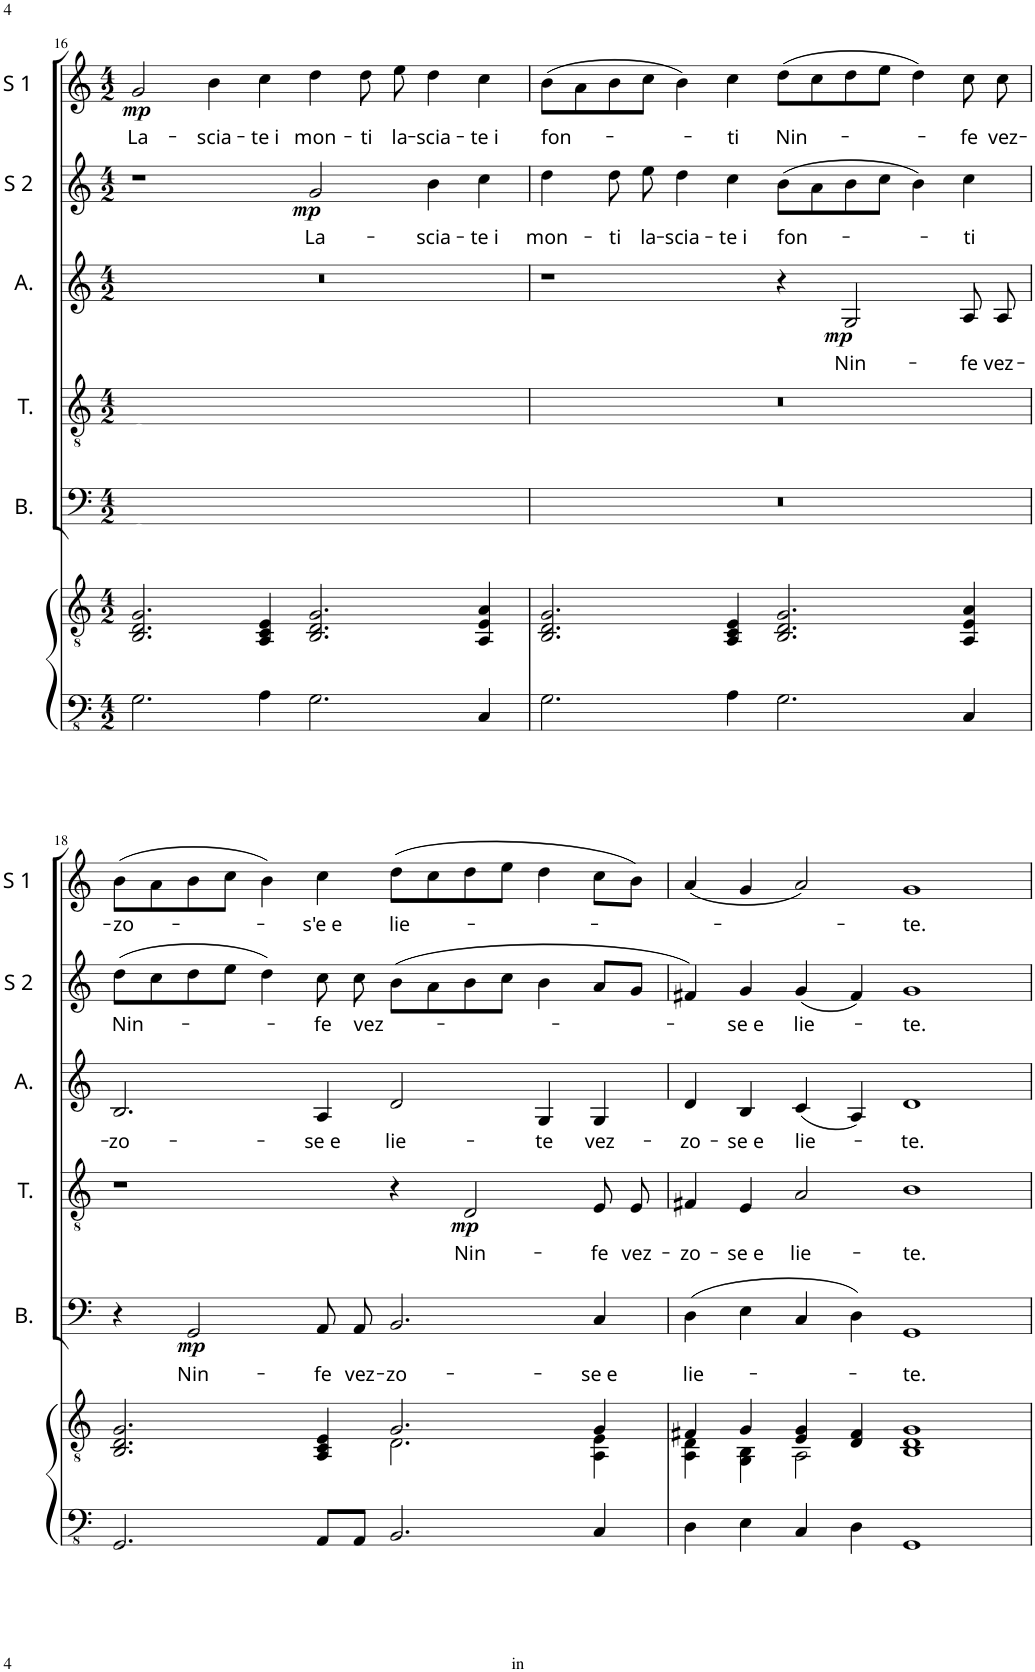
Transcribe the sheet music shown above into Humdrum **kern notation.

**kern	**kern	**kern	**text	**dynam	**kern	**text	**dynam	**kern	**text	**dynam	**kern	**text	**dynam	**kern	**text	**dynam
*part6	*part6	*part5	*part5	*part5	*part4	*part4	*part4	*part3	*part3	*part3	*part2	*part2	*part2	*part1	*part1	*part1
*staff7	*staff6	*staff5	*staff5	*staff5	*staff4	*staff4	*staff4	*staff3	*staff3	*staff3	*staff2	*staff2	*staff2	*staff1	*staff1	*staff1
*I"Piano	*	*I"B.	*	*	*I"T.	*	*	*I"A.	*	*	*I"S 2	*	*	*I"S 1	*	*
*I'Pno	*	*I'B.	*	*	*I'T.	*	*	*I'A.	*	*	*I'S 2	*	*	*I'S 1	*	*
!!LO:PB:g=z
*clefFv4	*clefGv2	*clefF4	*	*	*clefGv2	*	*	*clefG2	*	*	*clefG2	*	*	*clefG2	*	*
*k[]	*k[]	*k[]	*	*	*k[]	*	*	*k[]	*	*	*k[]	*	*	*k[]	*	*
*M4/2	*M4/2	*M4/2	*	*	*M4/2	*	*	*M4/2	*	*	*M4/2	*	*	*M4/2	*	*
=16	=16	=16	=16	=16	=16	=16	=16	=16	=16	=16	=16	=16	=16	=16	=16	=16
!	!	!	!	!	!	!	!	!	!	!	!	!	!	!	!LO:LY:b	!LO:DY:b
2.GG\	2.BB/ 2.D/ 2.G/	0FF!i	.	.	0D!i	.	.	0r	.	.	1r	.	.	2g/	La-	mp
!	!	!	!	!	!	!	!	!	!	!	!	!	!	!	!LO:LY:b	!
.	.	.	.	.	.	.	.	.	.	.	.	.	.	4b\	-scia-	.
!	!	!	!	!	!	!	!	!	!	!	!	!	!	!	!LO:LY:b	!
4AA\	4AA/ 4C/ 4E/	.	.	.	.	.	.	.	.	.	.	.	.	4cc\	-te i	.
!	!	!	!	!	!	!	!	!	!	!	!	!LO:LY:b	!LO:DY:b	!	!LO:LY:b	!
2.GG\	2.BB/ 2.D/ 2.G/	.	.	.	.	.	.	.	.	.	2g/	La-	mp	4dd\	mon-	.
!	!	!	!	!	!	!	!	!	!	!	!	!	!	!	!LO:LY:b	!
.	.	.	.	.	.	.	.	.	.	.	.	.	.	8dd\	-ti	.
!	!	!	!	!	!	!	!	!	!	!	!	!	!	!	!LO:LY:b	!
.	.	.	.	.	.	.	.	.	.	.	.	.	.	8ee\	la-	.
!	!	!	!	!	!	!	!	!	!	!	!	!LO:LY:b	!	!	!LO:LY:b	!
.	.	.	.	.	.	.	.	.	.	.	4b\	-scia-	.	4dd\	-scia-	.
!	!	!	!	!	!	!	!	!	!	!	!	!LO:LY:b	!	!	!LO:LY:b	!
4CC/	4AA/ 4E/ 4A/	.	.	.	.	.	.	.	.	.	4cc\	-te i	.	4cc\	-te i	.
=17	=17	=17	=17	=17	=17	=17	=17	=17	=17	=17	=17	=17	=17	=17	=17	=17
!	!	!	!	!	!	!	!	!	!	!	!	!LO:LY:b	!	!	!LO:LY:b	!
2.GG\	2.BB/ 2.D/ 2.G/	0r	.	.	0r	.	.	1r	.	.	4dd\	mon-	.	(8b\L	fon-	.
.	.	.	.	.	.	.	.	.	.	.	.	.	.	8a\	.	.
!	!	!	!	!	!	!	!	!	!	!	!	!LO:LY:b	!	!	!	!
.	.	.	.	.	.	.	.	.	.	.	8dd\	-ti	.	8b\	.	.
!	!	!	!	!	!	!	!	!	!	!	!	!LO:LY:b	!	!	!	!
.	.	.	.	.	.	.	.	.	.	.	8ee\	la-	.	8cc\J	.	.
!	!	!	!	!	!	!	!	!	!	!	!	!LO:LY:b	!	!	!	!
.	.	.	.	.	.	.	.	.	.	.	4dd\	-scia-	.	4b\)	.	.
!	!	!	!	!	!	!	!	!	!	!	!	!LO:LY:b	!	!	!LO:LY:b	!
4AA\	4AA/ 4C/ 4E/	.	.	.	.	.	.	.	.	.	4cc\	-te i	.	4cc\	-ti	.
!	!	!	!	!	!	!	!	!	!	!	!	!LO:LY:b	!	!	!LO:LY:b	!
2.GG\	2.BB/ 2.D/ 2.G/	.	.	.	.	.	.	4r	.	.	(8b\L	fon-	.	(8dd\L	Nin-	.
.	.	.	.	.	.	.	.	.	.	.	8a\	.	.	8cc\	.	.
!	!	!	!	!	!	!	!	!	!LO:LY:b	!LO:DY:b	!	!	!	!	!	!
.	.	.	.	.	.	.	.	2G/	Nin-	mp	8b\	.	.	8dd\	.	.
.	.	.	.	.	.	.	.	.	.	.	8cc\J	.	.	8ee\J	.	.
.	.	.	.	.	.	.	.	.	.	.	4b\)	.	.	4dd\)	.	.
!	!	!	!	!	!	!	!	!	!LO:LY:b	!	!	!LO:LY:b	!	!	!LO:LY:b	!
4CC/	4AA/ 4E/ 4A/	.	.	.	.	.	.	8A/L	-fe	.	4cc\	-ti	.	8cc\	-fe	.
!	!	!	!	!	!	!	!	!	!LO:LY:b	!	!	!	!	!	!LO:LY:b	!
.	.	.	.	.	.	.	.	8A/J	vez-	.	.	.	.	8cc\	vez-	.
!!LO:LB:g=z
=18	=18	=18	=18	=18	=18	=18	=18	=18	=18	=18	=18	=18	=18	=18	=18	=18
*	*^	*	*	*	*	*	*	*	*	*	*	*	*	*	*	*
!	!	!	!	!	!	!	!	!	!	!LO:LY:b	!	!	!LO:LY:b	!	!	!LO:LY:b	!
2.GGG/	2.BB/ 2.D/ 2.G/	1ryy	4r	.	.	1r	.	.	2.B/	-zo-	.	(8dd\L	Nin-	.	(8b\L	-zo-	.
.	.	.	.	.	.	.	.	.	.	.	.	8cc\	.	.	8a\	.	.
!	!	!	!	!LO:LY:b	!LO:DY:b	!	!	!	!	!	!	!	!	!	!	!	!
.	.	.	2GG/	Nin-	mp	.	.	.	.	.	.	8dd\	.	.	8b\	.	.
.	.	.	.	.	.	.	.	.	.	.	.	8ee\J	.	.	8cc\J	.	.
.	.	.	.	.	.	.	.	.	.	.	.	4dd\)	.	.	4b\)	.	.
!	!	!	!	!LO:LY:b	!	!	!	!	!	!LO:LY:b	!	!	!LO:LY:b	!	!	!LO:LY:b	!
8AAA/L	4AA/ 4C/ 4E/	.	8AA/L	-fe	.	.	.	.	4A/	-se e	.	8cc\	-fe	.	4cc\	-s'e e	.
!	!	!	!	!LO:LY:b	!	!	!	!	!	!	!	!	!LO:LY:b	!	!	!	!
8AAA/J	.	.	8AA/J	vez-	.	.	.	.	.	.	.	8cc\	vez-	.	.	.	.
!	!	!	!	!LO:LY:b	!	!	!	!	!	!LO:LY:b	!	!	!	!	!	!LO:LY:b	!
2.BBB/	2.G/	2.D\	2.BB/	-zo-	.	4r	.	.	2d/	lie-	.	(8b\L	.	.	(8dd\L	lie-	.
.	.	.	.	.	.	.	.	.	.	.	.	8a\	.	.	8cc\	.	.
!	!	!	!	!	!	!	!LO:LY:b	!LO:DY:b	!	!	!	!	!	!	!	!	!
.	.	.	.	.	.	2D/	Nin-	mp	.	.	.	8b\	.	.	8dd\	.	.
.	.	.	.	.	.	.	.	.	.	.	.	8cc\J	.	.	8ee\J	.	.
!	!	!	!	!	!	!	!	!	!	!LO:LY:b	!	!	!	!	!	!	!
.	.	.	.	.	.	.	.	.	4G/	-te	.	4b\	.	.	4dd\	.	.
!	!	!	!	!LO:LY:b	!	!	!LO:LY:b	!	!	!LO:LY:b	!	!	!	!	!	!	!
4CC/	4G/	4AA\ 4E\	4C/	-se e	.	8E/L	-fe	.	4G/	vez-	.	8a/L	.	.	8cc\L	.	.
!	!	!	!	!	!	!	!LO:LY:b	!	!	!	!	!	!	!	!	!	!
.	.	.	.	.	.	8E/J	vez-	.	.	.	.	8g/J	.	.	8b\J)	.	.
=19	=19	=19	=19	=19	=19	=19	=19	=19	=19	=19	=19	=19	=19	=19	=19	=19	=19
!	!	!	!	!LO:LY:b	!	!	!LO:LY:b	!	!	!LO:LY:b	!	!	!	!	!	!	!
4DD\	4F#X/	4AA\ 4D\	(4D\	lie-	.	4F#X/	-zo-	.	4d/	-zo-	.	4f#X/)	.	.	(4a/	.	.
!	!	!	!	!	!	!	!LO:LY:b	!	!	!LO:LY:b	!	!	!LO:LY:b	!	!	!	!
4EE\	4G/	4GG\ 4BB\	4E\	.	.	4E/	-se e	.	4B/	-se e	.	4g/	-se e	.	4g/	.	.
!	!	!	!	!	!	!	!LO:LY:b	!	!	!LO:LY:b	!	!	!LO:LY:b	!	!	!	!
4CC/	4E/ 4G/	2AA\	4C/	.	.	2A/	lie-	.	(4c/	lie-	.	(4g/	lie-	.	2a/)	.	.
4DD\	4D/ 4F#/	.	4D\)	.	.	.	.	.	4A/)	.	.	4f#/)	.	.	.	.	.
!	!	!	!	!LO:LY:b	!	!	!LO:LY:b	!	!	!LO:LY:b	!	!	!LO:LY:b	!	!	!LO:LY:b	!
1GGG	1G	1BB 1D	1GG	-te.	.	1B	-te.	.	1d	-te.	.	1g	-te.	.	1g	-te.	.
*	*v	*v	*	*	*	*	*	*	*	*	*	*	*	*	*	*	*
=	=	=	=	=	=	=	=	=	=	=	=	=	=	=	=	=
*-	*-	*-	*-	*-	*-	*-	*-	*-	*-	*-	*-	*-	*-	*-	*-	*-
